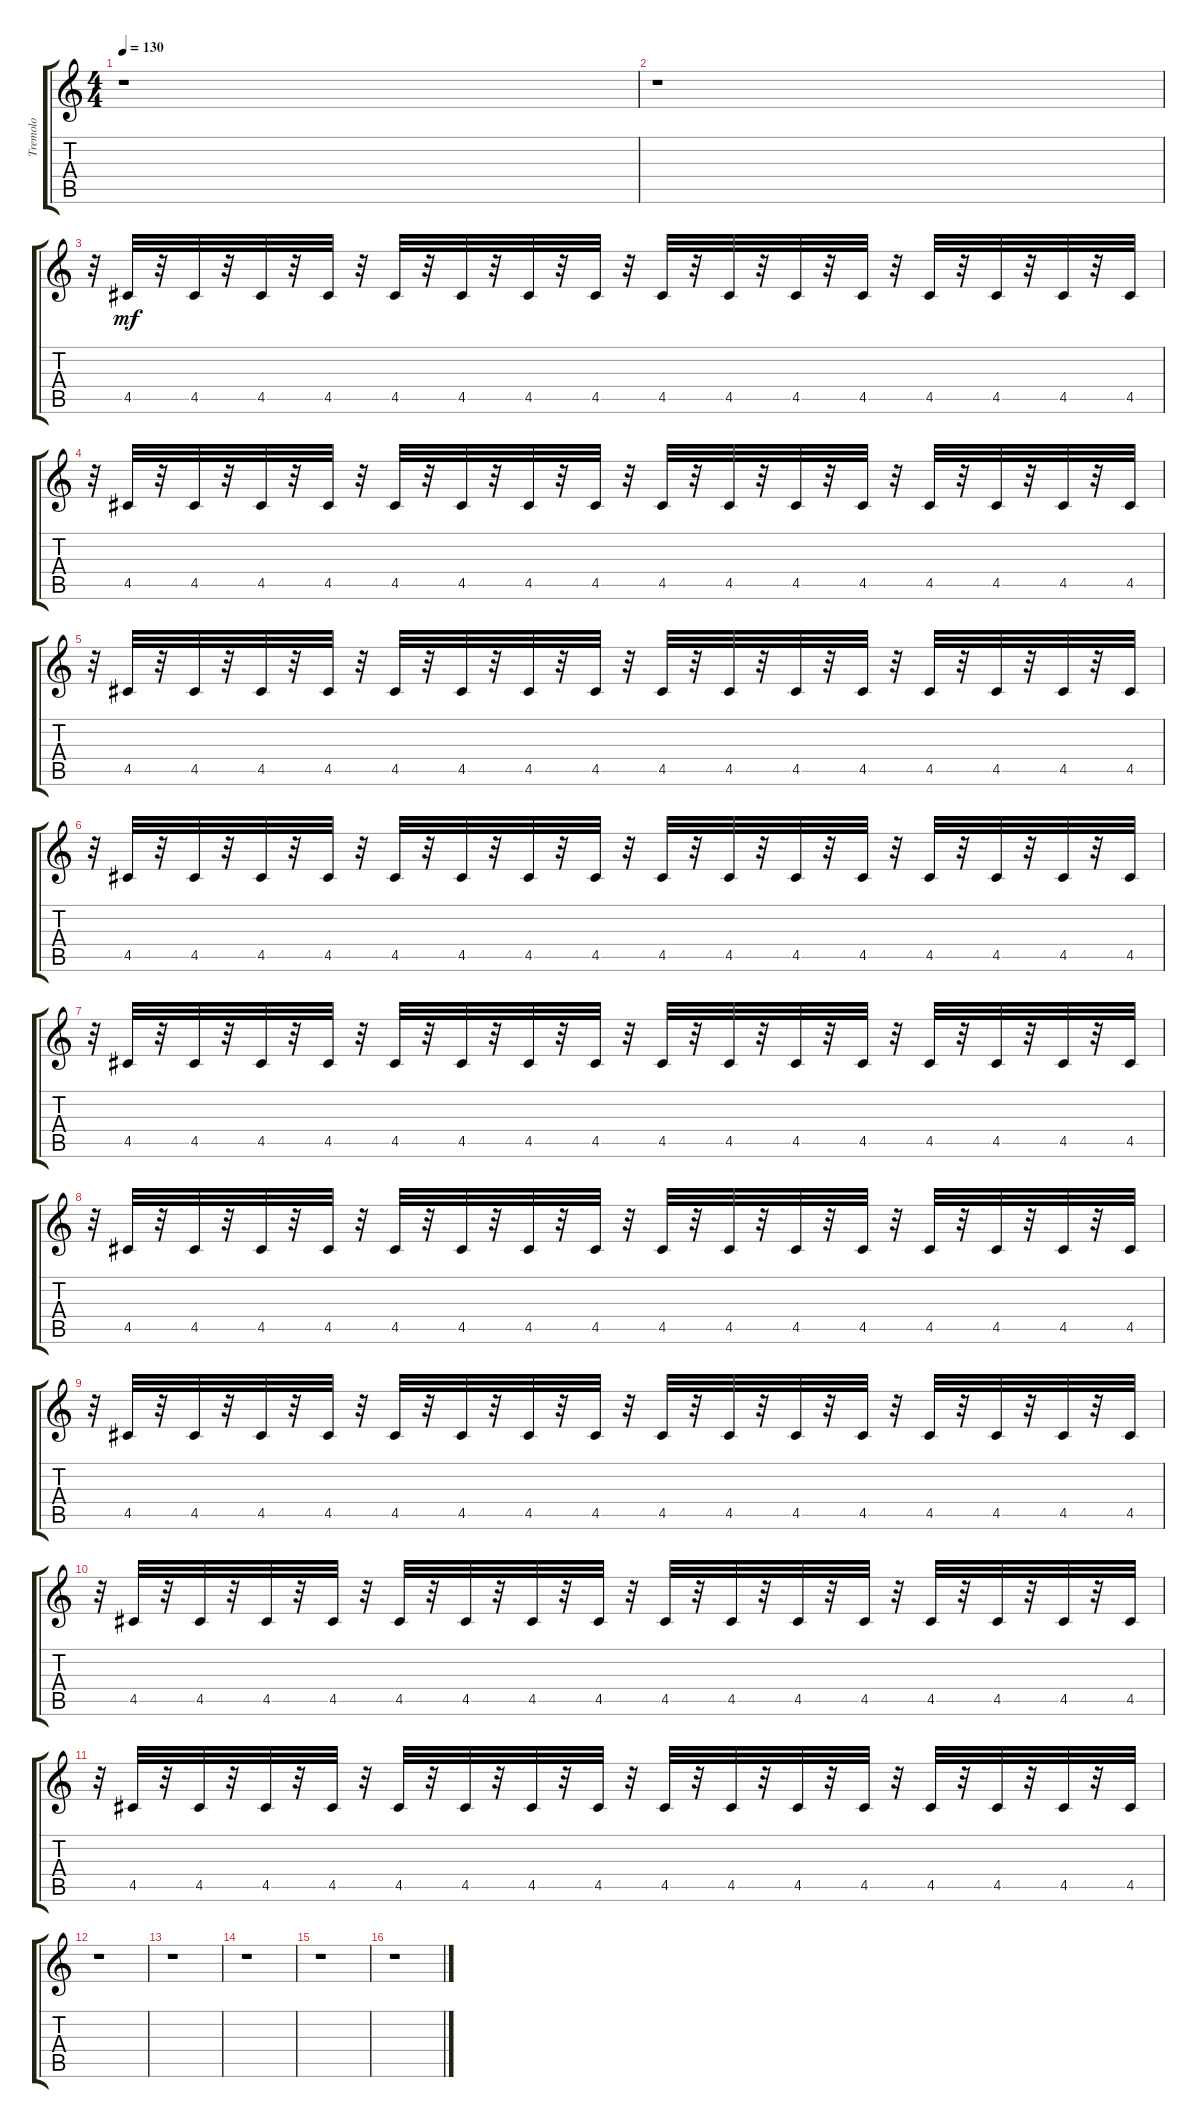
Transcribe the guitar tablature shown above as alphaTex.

\track ("Tremolo" "Tremolo") {instrument acousticguitarnylon}
\staff {score tabs}
\tuning (E4 B3 G3 D3 A2 E2) {hide}
\ts (4 4)
\tempo 130
\clef g2
\ks c
r.1{dy mf instrument acousticguitarnylon} |
r.1 |
r.32 4.5.32 r.32 4.5.32 r.32 4.5.32 r.32 4.5.32 r.32 4.5.32 r.32 4.5.32 r.32 4.5.32 r.32 4.5.32 r.32 4.5.32 r.32 4.5.32 r.32 4.5.32 r.32 4.5.32 r.32 4.5.32 r.32 4.5.32 r.32 4.5.32 r.32 4.5.32 |
r.32 4.5.32 r.32 4.5.32 r.32 4.5.32 r.32 4.5.32 r.32 4.5.32 r.32 4.5.32 r.32 4.5.32 r.32 4.5.32 r.32 4.5.32 r.32 4.5.32 r.32 4.5.32 r.32 4.5.32 r.32 4.5.32 r.32 4.5.32 r.32 4.5.32 r.32 4.5.32 |
r.32 4.5.32 r.32 4.5.32 r.32 4.5.32 r.32 4.5.32 r.32 4.5.32 r.32 4.5.32 r.32 4.5.32 r.32 4.5.32 r.32 4.5.32 r.32 4.5.32 r.32 4.5.32 r.32 4.5.32 r.32 4.5.32 r.32 4.5.32 r.32 4.5.32 r.32 4.5.32 |
r.32 4.5.32 r.32 4.5.32 r.32 4.5.32 r.32 4.5.32 r.32 4.5.32 r.32 4.5.32 r.32 4.5.32 r.32 4.5.32 r.32 4.5.32 r.32 4.5.32 r.32 4.5.32 r.32 4.5.32 r.32 4.5.32 r.32 4.5.32 r.32 4.5.32 r.32 4.5.32 |
r.32 4.5.32 r.32 4.5.32 r.32 4.5.32 r.32 4.5.32 r.32 4.5.32 r.32 4.5.32 r.32 4.5.32 r.32 4.5.32 r.32 4.5.32 r.32 4.5.32 r.32 4.5.32 r.32 4.5.32 r.32 4.5.32 r.32 4.5.32 r.32 4.5.32 r.32 4.5.32 |
r.32 4.5.32 r.32 4.5.32 r.32 4.5.32 r.32 4.5.32 r.32 4.5.32 r.32 4.5.32 r.32 4.5.32 r.32 4.5.32 r.32 4.5.32 r.32 4.5.32 r.32 4.5.32 r.32 4.5.32 r.32 4.5.32 r.32 4.5.32 r.32 4.5.32 r.32 4.5.32 |
r.32 4.5.32 r.32 4.5.32 r.32 4.5.32 r.32 4.5.32 r.32 4.5.32 r.32 4.5.32 r.32 4.5.32 r.32 4.5.32 r.32 4.5.32 r.32 4.5.32 r.32 4.5.32 r.32 4.5.32 r.32 4.5.32 r.32 4.5.32 r.32 4.5.32 r.32 4.5.32 |
r.32 4.5.32 r.32 4.5.32 r.32 4.5.32 r.32 4.5.32 r.32 4.5.32 r.32 4.5.32 r.32 4.5.32 r.32 4.5.32 r.32 4.5.32 r.32 4.5.32 r.32 4.5.32 r.32 4.5.32 r.32 4.5.32 r.32 4.5.32 r.32 4.5.32 r.32 4.5.32 |
r.32 4.5.32 r.32 4.5.32 r.32 4.5.32 r.32 4.5.32 r.32 4.5.32 r.32 4.5.32 r.32 4.5.32 r.32 4.5.32 r.32 4.5.32 r.32 4.5.32 r.32 4.5.32 r.32 4.5.32 r.32 4.5.32 r.32 4.5.32 r.32 4.5.32 r.32 4.5.32 |
r.1 |
r.1 |
r.1 |
r.1 |
r.1
